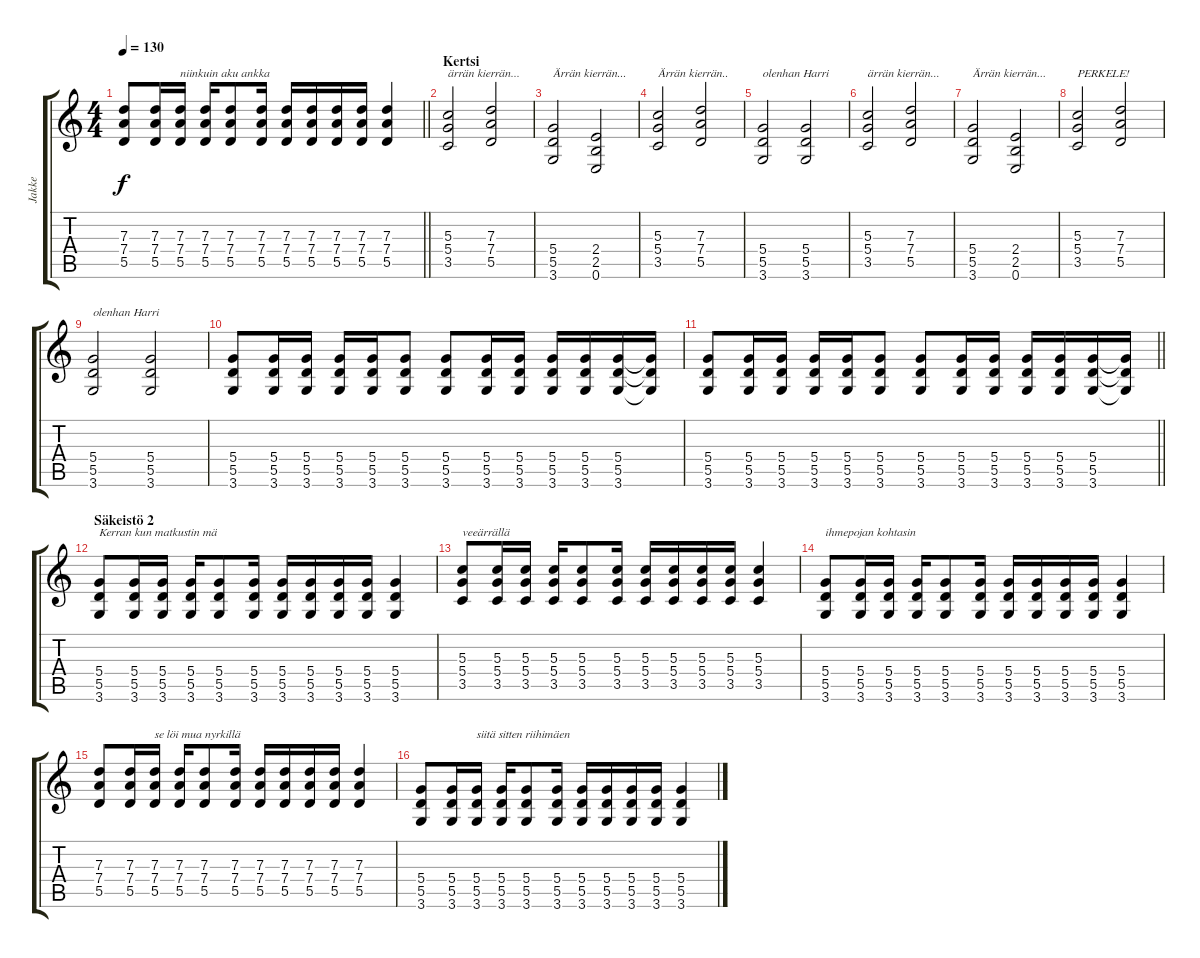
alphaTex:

\track ("Jakke" "Jakke") {instrument overdrivenguitar}
\staff {score tabs}
\tuning (E4 B3 G3 D3 A2 E2) {hide}
\ts (4 4)
\tempo 130
\clef g2
\barLineRight lightlight
\ks c
(7.3 7.4 5.5).8{dy f} (7.3 7.4 5.5).16 (7.3 7.4 5.5).16{txt "niinkuin aku ankka"} (7.3 7.4 5.5).16 (7.3 7.4 5.5).8 (7.3 7.4 5.5).16 (7.3 7.4 5.5).16 (7.3 7.4 5.5).16 (7.3 7.4 5.5).16 (7.3 7.4 5.5).16 (7.3 7.4 5.5).4 |
\section ("" "Kertsi")
(5.3 5.4 3.5).2{txt "ärrän kierrän..."} (7.3 7.4 5.5).2 |
(5.4 5.5 3.6).2{txt "Ärrän kierrän..."} (2.4 2.5 0.6).2 |
(5.3 5.4 3.5).2{txt "Ärrän kierrän.."} (7.3 7.4 5.5).2 |
(5.4 5.5 3.6).2{txt "olenhan Harri"} (5.4 5.5 3.6).2 |
(5.3 5.4 3.5).2{txt "ärrän kierrän..."} (7.3 7.4 5.5).2 |
(5.4 5.5 3.6).2{txt "Ärrän kierrän..."} (2.4 2.5 0.6).2 |
(5.3 5.4 3.5).2{txt "PERKELE!"} (7.3 7.4 5.5).2 |
(5.4 5.5 3.6).2{txt "olenhan Harri"} (5.4 5.5 3.6).2 |
(5.4 5.5 3.6).8 (5.4 5.5 3.6).16 (5.4 5.5 3.6).16 (5.4 5.5 3.6).16 (5.4 5.5 3.6).16 (5.4 5.5 3.6).8 (5.4 5.5 3.6).8 (5.4 5.5 3.6).16 (5.4 5.5 3.6).16 (5.4 5.5 3.6).16 (5.4 5.5 3.6).16 (5.4 5.5 3.6).16 (5.4{t} 5.5{t} 3.6{t}).16 |
\barLineRight lightlight
(5.4 5.5 3.6).8 (5.4 5.5 3.6).16 (5.4 5.5 3.6).16 (5.4 5.5 3.6).16 (5.4 5.5 3.6).16 (5.4 5.5 3.6).8 (5.4 5.5 3.6).8 (5.4 5.5 3.6).16 (5.4 5.5 3.6).16 (5.4 5.5 3.6).16 (5.4 5.5 3.6).16 (5.4 5.5 3.6).16 (5.4{t} 5.5{t} 3.6{t}).16 |
\section ("" "Säkeistö 2")
(5.4 5.5 3.6).8{txt "Kerran kun matkustin mä"} (5.4 5.5 3.6).16 (5.4 5.5 3.6).16 (5.4 5.5 3.6).16 (5.4 5.5 3.6).8 (5.4 5.5 3.6).16 (5.4 5.5 3.6).16 (5.4 5.5 3.6).16 (5.4 5.5 3.6).16 (5.4 5.5 3.6).16 (5.4 5.5 3.6).4 |
(5.3 5.4 3.5).8{txt "veeärrällä"} (5.3 5.4 3.5).16 (5.3 5.4 3.5).16 (5.3 5.4 3.5).16 (5.3 5.4 3.5).8 (5.3 5.4 3.5).16 (5.3 5.4 3.5).16 (5.3 5.4 3.5).16 (5.3 5.4 3.5).16 (5.3 5.4 3.5).16 (5.3 5.4 3.5).4 |
(5.4 5.5 3.6).8{txt "ihmepojan kohtasin"} (5.4 5.5 3.6).16 (5.4 5.5 3.6).16 (5.4 5.5 3.6).16 (5.4 5.5 3.6).8 (5.4 5.5 3.6).16 (5.4 5.5 3.6).16 (5.4 5.5 3.6).16 (5.4 5.5 3.6).16 (5.4 5.5 3.6).16 (5.4 5.5 3.6).4 |
(7.3 7.4 5.5).8 (7.3 7.4 5.5).16 (7.3 7.4 5.5).16{txt "se löi mua nyrkillä"} (7.3 7.4 5.5).16 (7.3 7.4 5.5).8 (7.3 7.4 5.5).16 (7.3 7.4 5.5).16 (7.3 7.4 5.5).16 (7.3 7.4 5.5).16 (7.3 7.4 5.5).16 (7.3 7.4 5.5).4 |
(5.4 5.5 3.6).8 (5.4 5.5 3.6).16 (5.4 5.5 3.6).16{txt "siitä sitten riihimäen"} (5.4 5.5 3.6).16 (5.4 5.5 3.6).8 (5.4 5.5 3.6).16 (5.4 5.5 3.6).16 (5.4 5.5 3.6).16 (5.4 5.5 3.6).16 (5.4 5.5 3.6).16 (5.4 5.5 3.6).4
